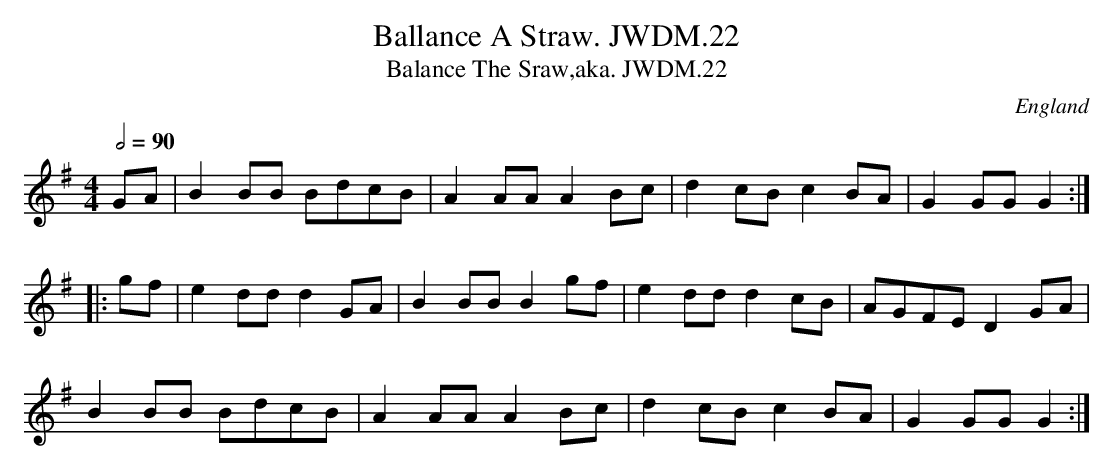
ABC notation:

X:1
T:Ballance A Straw. JWDM.22
T:Balance The Sraw,aka. JWDM.22
L:1/8
M:4/4
O:England
Q:1/2=90
K:G
GA|B2BB BdcB|A2AAA2Bc|d2cBc2BA|G2GGG2:|!
|:gf|e2ddd2GA|B2BBB2gf|e2ddd2cB|AGFED2GA|!
B2BB BdcB|A2AAA2Bc|d2cBc2BA|G2GGG2:|
